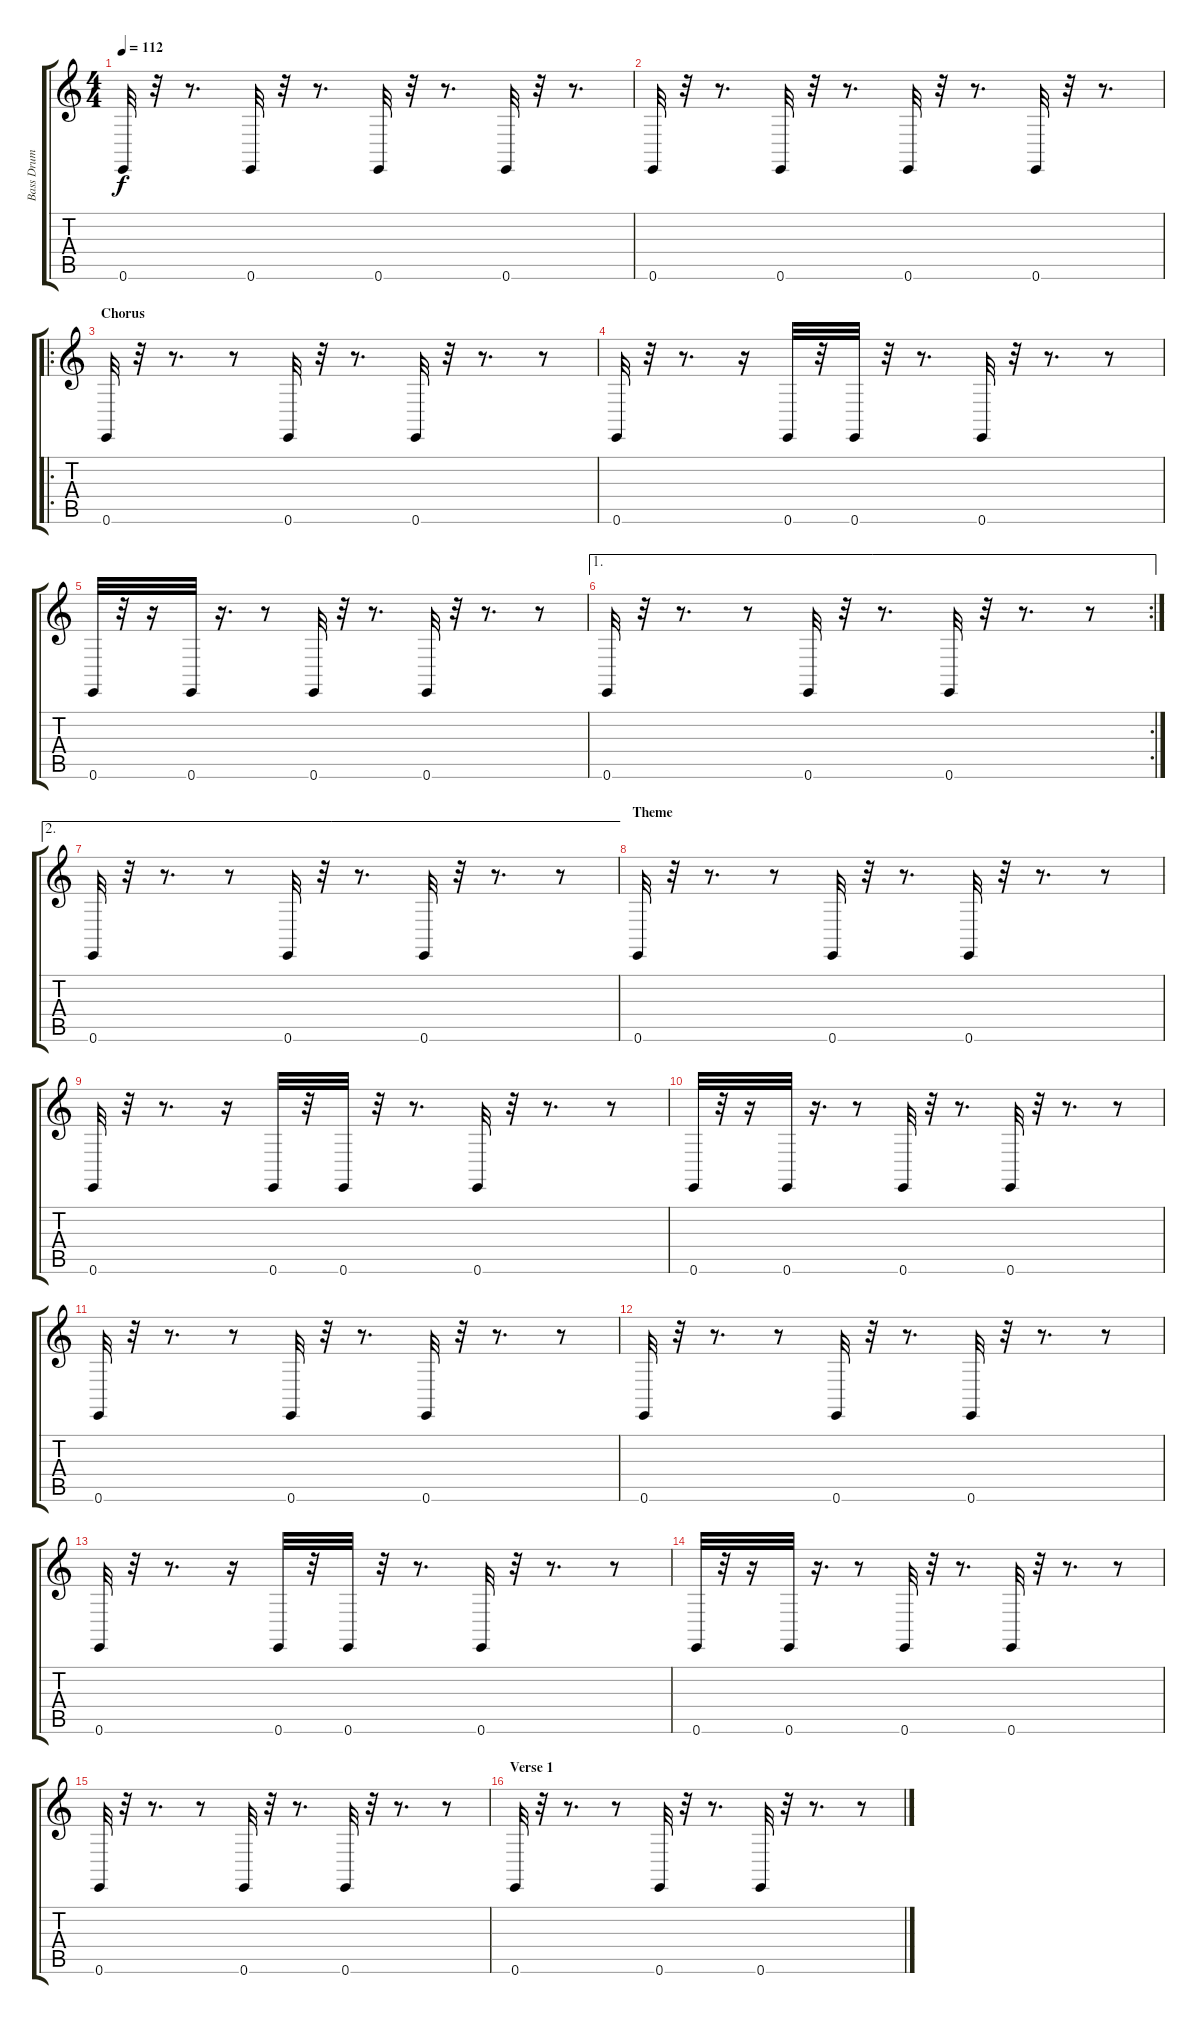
\track ("Bass Drum" "Bass Drum") {instrument gunshot}
\staff {score tabs}
\tuning (E4 B3 G3 D3 A2 E2) {hide}
\ts (4 4)
\tempo 112
\clef g2
\ks c
0.6.32{dy f volume 13 instrument gunshot} r.32{volume 0} r.8{d} 0.6.32{volume 13} r.32{volume 0} r.8{d} 0.6.32{volume 13} r.32{volume 0} r.8{d} 0.6.32{volume 13} r.32{volume 0} r.8{d} |
0.6.32{volume 13} r.32{volume 0} r.8{d} 0.6.32{volume 13} r.32{volume 0} r.8{d} 0.6.32{volume 13} r.32{volume 0} r.8{d} 0.6.32{volume 13} r.32{volume 0} r.8{d} |
\ro
\section ("" "Chorus")
0.6.32{volume 13} r.32{volume 0} r.8{d} r.8 0.6.32{volume 13} r.32{volume 0} r.8{d} 0.6.32{volume 13} r.32{volume 0} r.8{d} r.8 |
0.6.32{volume 13} r.32{volume 0} r.8{d} r.16 0.6.32{volume 13} r.32{volume 0} 0.6.32{volume 13} r.32{volume 0} r.8{d} 0.6.32{volume 13} r.32{volume 0} r.8{d} r.8 |
0.6.32{volume 13} r.32{volume 0} r.16 0.6.32{volume 13} r.16{d volume 0} r.8 0.6.32{volume 13} r.32{volume 0} r.8{d} 0.6.32{volume 13} r.32{volume 0} r.8{d} r.8 |
\ae 1
\rc 2
0.6.32{volume 13} r.32{volume 0} r.8{d} r.8 0.6.32{volume 13} r.32{volume 0} r.8{d} 0.6.32{volume 13} r.32{volume 0} r.8{d} r.8 |
\ae 2
0.6.32{volume 13} r.32{volume 0} r.8{d} r.8 0.6.32{volume 13} r.32{volume 0} r.8{d} 0.6.32{volume 13} r.32{volume 0} r.8{d} r.8 |
\section ("" "Theme")
0.6.32{volume 13} r.32{volume 0} r.8{d} r.8 0.6.32{volume 13} r.32{volume 0} r.8{d} 0.6.32{volume 13} r.32{volume 0} r.8{d} r.8 |
0.6.32{volume 13} r.32{volume 0} r.8{d} r.16 0.6.32{volume 13} r.32{volume 0} 0.6.32{volume 13} r.32{volume 0} r.8{d} 0.6.32{volume 13} r.32{volume 0} r.8{d} r.8 |
0.6.32{volume 13} r.32{volume 0} r.16 0.6.32{volume 13} r.16{d volume 0} r.8 0.6.32{volume 13} r.32{volume 0} r.8{d} 0.6.32{volume 13} r.32{volume 0} r.8{d} r.8 |
0.6.32{volume 13} r.32{volume 0} r.8{d} r.8 0.6.32{volume 13} r.32{volume 0} r.8{d} 0.6.32{volume 13} r.32{volume 0} r.8{d} r.8 |
0.6.32{volume 13} r.32{volume 0} r.8{d} r.8 0.6.32{volume 13} r.32{volume 0} r.8{d} 0.6.32{volume 13} r.32{volume 0} r.8{d} r.8 |
0.6.32{volume 13} r.32{volume 0} r.8{d} r.16 0.6.32{volume 13} r.32{volume 0} 0.6.32{volume 13} r.32{volume 0} r.8{d} 0.6.32{volume 13} r.32{volume 0} r.8{d} r.8 |
0.6.32{volume 13} r.32{volume 0} r.16 0.6.32{volume 13} r.16{d volume 0} r.8 0.6.32{volume 13} r.32{volume 0} r.8{d} 0.6.32{volume 13} r.32{volume 0} r.8{d} r.8 |
0.6.32{volume 13} r.32{volume 0} r.8{d} r.8 0.6.32{volume 13} r.32{volume 0} r.8{d} 0.6.32{volume 13} r.32{volume 0} r.8{d} r.8 |
\section ("" "Verse 1")
0.6.32{volume 13} r.32{volume 0} r.8{d} r.8 0.6.32{volume 13} r.32{volume 0} r.8{d} 0.6.32{volume 13} r.32{volume 0} r.8{d} r.8
